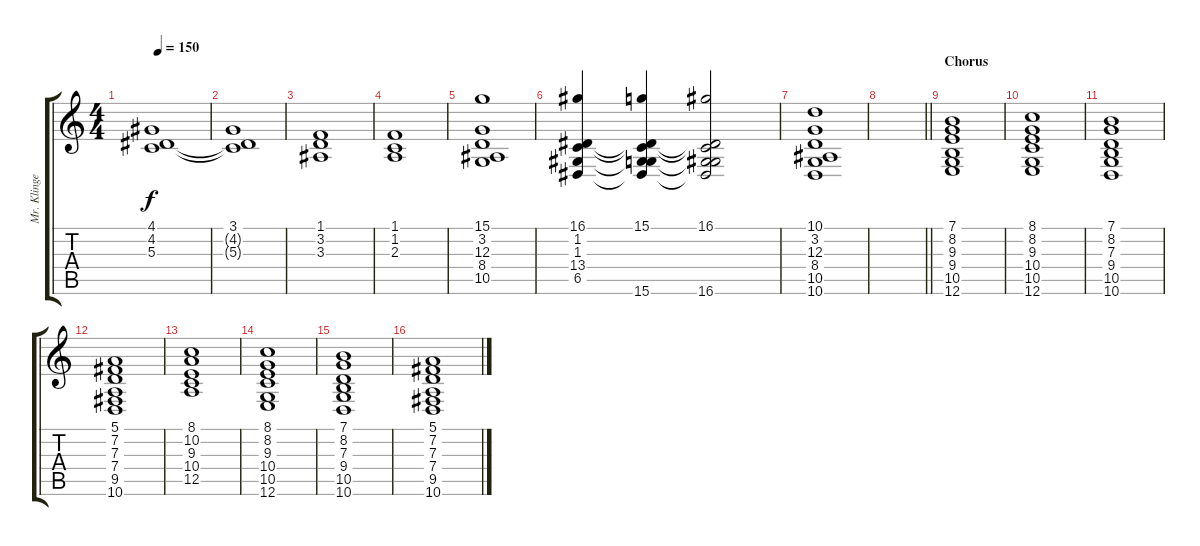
\track ("Mr. Klingenberg" "Mr. Klinge") {instrument stringensemble1}
\staff {score tabs}
\tuning (E4 B3 G3 D3 A2 E2) {hide}
\ts (4 4)
\tempo 150
\clef g2
\ks c
(4.1 4.2 5.3).1{dy f} |
(3.1 4.2{t} 5.3{t}).1 |
(1.1 3.2 3.3).1 |
(1.1 1.2 2.3).1 |
(15.1 3.2 12.3 8.4 10.5).1 |
(16.1 1.2 1.3 13.4 6.5).4 (15.1 1.2{t} 1.3{t} 13.4{t} 6.5{t} 15.6).4 (16.1 1.2{t} 1.3{t} 13.4{t} 6.5{t} 16.6).2 |
(10.1 3.2 12.3 8.4 10.5 10.6).1 |
\barLineRight lightlight
|
\section ("" "Chorus")
(7.1 8.2 9.3 9.4 10.5 12.6).1{volume 10} |
(8.1 8.2 9.3 10.4 10.5 12.6).1 |
(7.1 8.2 7.3 9.4 10.5 10.6).1 |
(5.1 7.2 7.3 7.4 9.5 10.6).1 |
(8.1 10.2 9.3 10.4 12.5).1 |
(8.1 8.2 9.3 10.4 10.5 12.6).1 |
(7.1 8.2 7.3 9.4 10.5 10.6).1 |
(5.1 7.2 7.3 7.4 9.5 10.6).1
